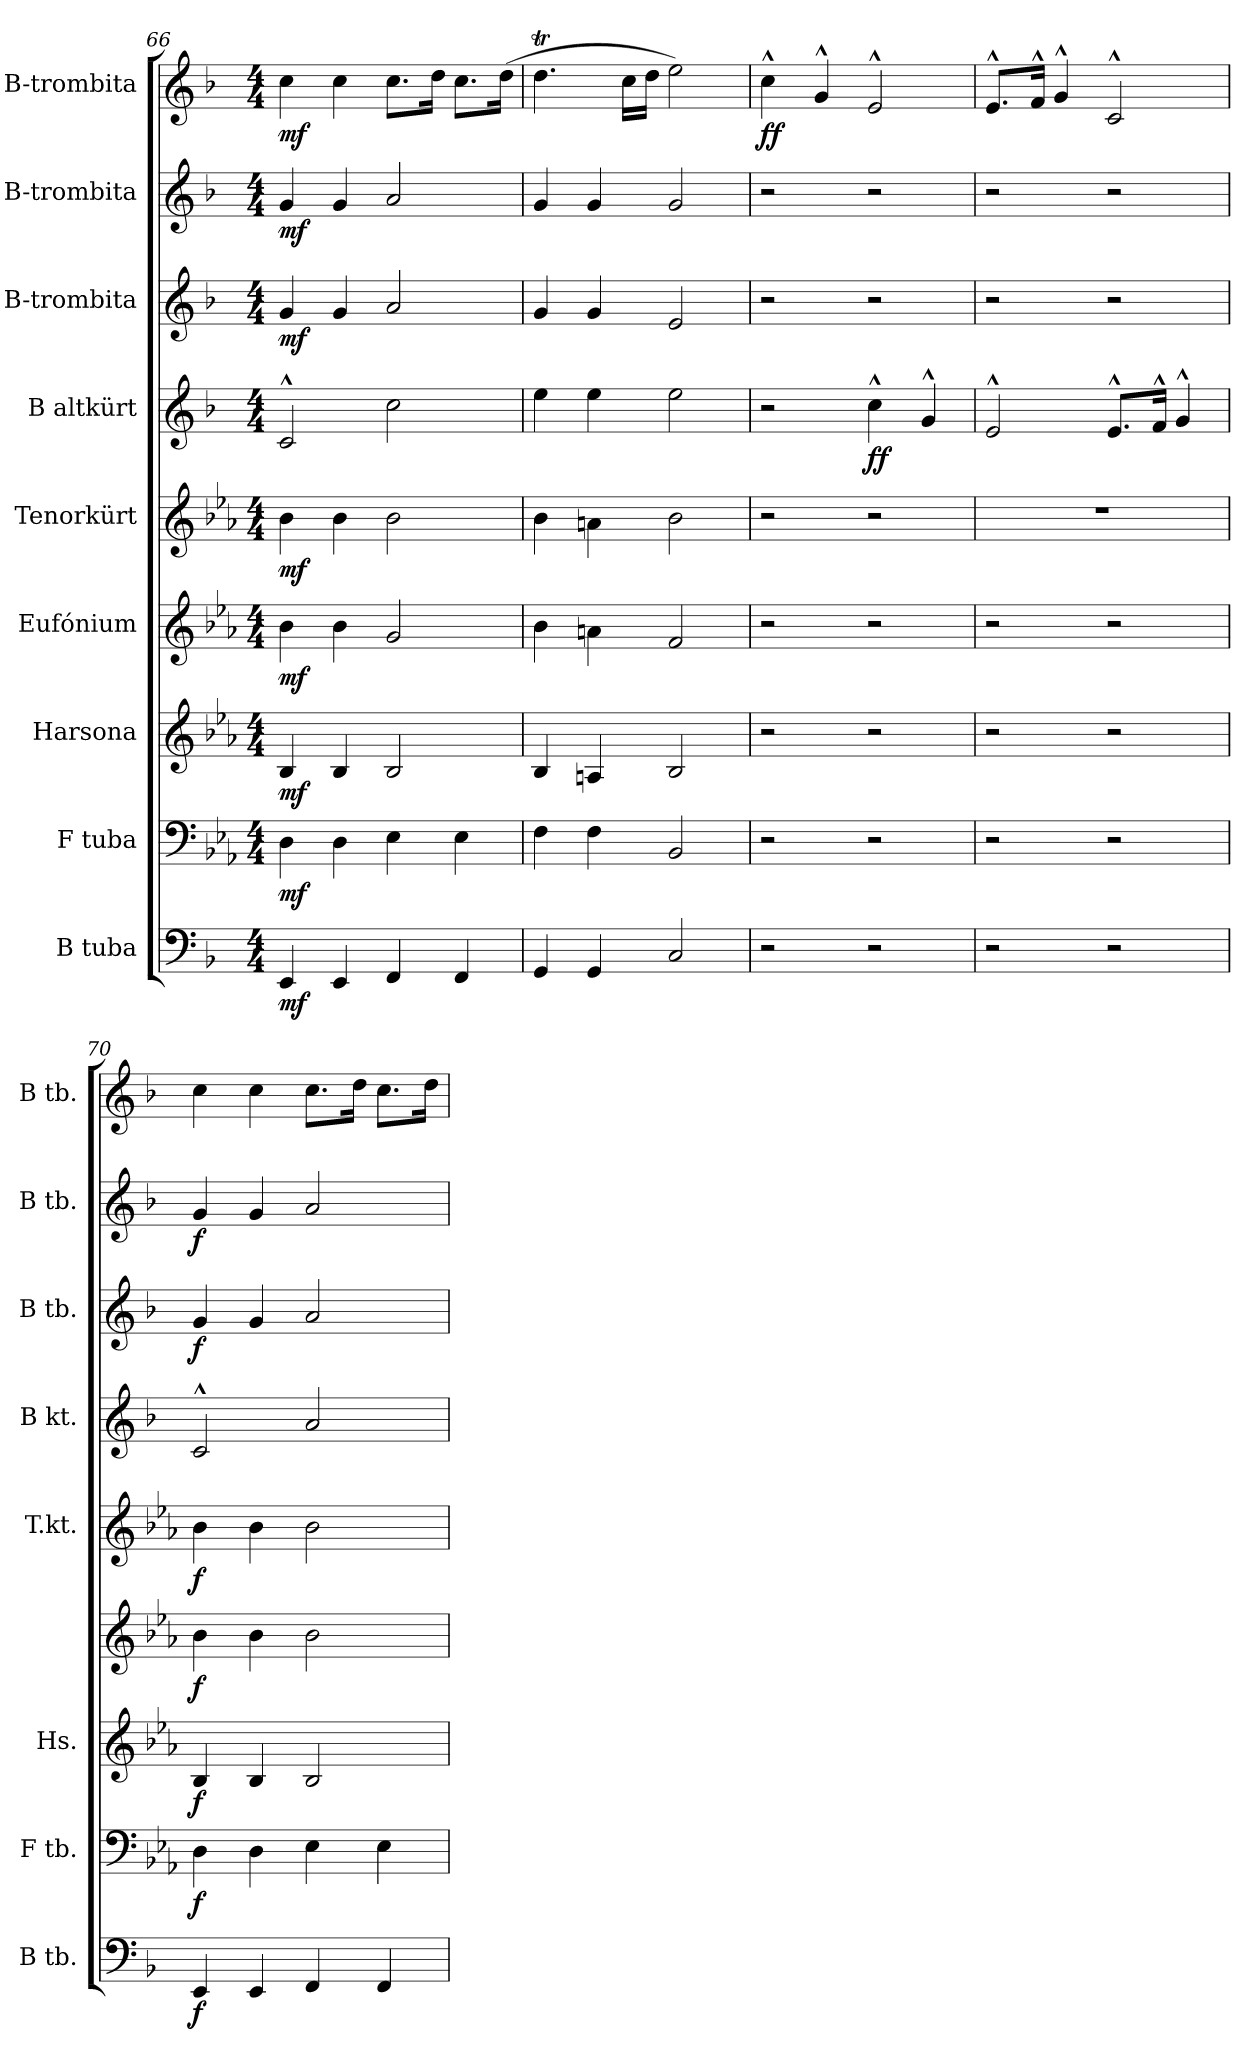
**kern	**dynam	**kern	**dynam	**kern	**dynam	**kern	**dynam	**kern	**dynam	**kern	**dynam	**kern	**dynam	**kern	**dynam	**kern	**dynam
*part9	*part9	*part8	*part8	*part7	*part7	*part6	*part6	*part5	*part5	*part4	*part4	*part3	*part3	*part2	*part2	*part1	*part1
*staff9	*staff9	*staff8	*staff8	*staff7	*staff7	*staff6	*staff6	*staff5	*staff5	*staff4	*staff4	*staff3	*staff3	*staff2	*staff2	*staff1	*staff1
*I"B tuba	*	*I"F tuba	*	*I"Harsona	*	*I"Eufónium	*	*I"Tenorkürt	*	*I"B altkürt	*	*I"B-trombita	*	*I"B-trombita	*	*I"B-trombita	*
*I'B tb.	*	*I'F tb.	*	*I'Hs.	*	*	*	*I'T.kt.	*	*I'B kt.	*	*I'B tb.	*	*I'B tb.	*	*I'B tb.	*
*clefF4	*	*clefF4	*	*clefG2	*	*clefG2	*	*clefG2	*	*clefG2	*	*clefG2	*	*clefG2	*	*clefG2	*
*ITrd1c2	*	*	*	*ITrd8c14	*	*ITrd8c14	*	*ITrd8c14	*	*ITrd1c2	*	*ITrd1c2	*	*ITrd1c2	*	*ITrd1c2	*
*k[b-e-a-]	*	*k[b-e-a-]	*	*k[b-e-a-]	*	*k[b-e-a-]	*	*k[b-e-a-]	*	*k[b-e-a-]	*	*k[b-e-a-]	*	*k[b-e-a-]	*	*k[b-e-a-]	*
*M4/4	*	*M4/4	*	*M4/4	*	*M4/4	*	*M4/4	*	*M4/4	*	*M4/4	*	*M4/4	*	*M4/4	*
=66	=66	=66	=66	=66	=66	=66	=66	=66	=66	=66	=66	=66	=66	=66	=66	=66	=66
!	!LO:DY:b	!	!LO:DY:b	!	!LO:DY:b	!	!LO:DY:b	!	!LO:DY:b	!	!	!	!LO:DY:b	!	!LO:DY:b	!	!LO:DY:b
4DD/	mf	4D\	mf	4BB-/	mf	4B-\	mf	4B-\	mf	2B-^^/	.	4f/	mf	4f/	mf	4b-\	mf
4DD/	.	4D\	.	4BB-/	.	4B-\	.	4B-\	.	.	.	4f/	.	4f/	.	4b-\	.
4EE-/	.	4E-\	.	2BB-/	.	2G/	.	2B-\	.	2b-\	.	2g/	.	2g/	.	8.b-\L	.
.	.	.	.	.	.	.	.	.	.	.	.	.	.	.	.	16cc\Jk	.
4EE-/	.	4E-\	.	.	.	.	.	.	.	.	.	.	.	.	.	8.b-\L	.
.	.	.	.	.	.	.	.	.	.	.	.	.	.	.	.	(>16cc\Jk	.
=67	=67	=67	=67	=67	=67	=67	=67	=67	=67	=67	=67	=67	=67	=67	=67	=67	=67
4FF/	.	4F\	.	4BB-/	.	4B-\	.	4B-\	.	4dd\	.	4f/	.	4f/	.	4.ccT\	.
4FF/	.	4F\	.	4AAn/	.	4An\	.	4An\	.	4dd\	.	4f/	.	4f/	.	.	.
.	.	.	.	.	.	.	.	.	.	.	.	.	.	.	.	16b-\LL	.
.	.	.	.	.	.	.	.	.	.	.	.	.	.	.	.	16cc\JJ	.
2BB-/	.	2BB-/	.	2BB-/	.	2F/	.	2B-\	.	2dd\	.	2d/	.	2f/	.	2dd\)	.
=68	=68	=68	=68	=68	=68	=68	=68	=68	=68	=68	=68	=68	=68	=68	=68	=68	=68
!	!	!	!	!	!	!	!	!	!	!	!	!	!	!	!	!	!LO:DY:b
2r	.	2r	.	2r	.	2r	.	2r	.	2r	.	2r	.	2r	.	4b-^^\	ff
.	.	.	.	.	.	.	.	.	.	.	.	.	.	.	.	4f^^/	.
!	!	!	!	!	!	!	!	!	!	!	!LO:DY:b	!	!	!	!	!	!
2r	.	2r	.	2r	.	2r	.	2r	.	4b-^^\	ff	2r	.	2r	.	2d^^/	.
.	.	.	.	.	.	.	.	.	.	4f^^/	.	.	.	.	.	.	.
!!LO:PB:g=z
=69	=69	=69	=69	=69	=69	=69	=69	=69	=69	=69	=69	=69	=69	=69	=69	=69	=69
2r	.	2r	.	2r	.	2r	.	1r	.	2d^^/	.	2r	.	2r	.	8.d^^/L	.
.	.	.	.	.	.	.	.	.	.	.	.	.	.	.	.	16e-^^/Jk	.
.	.	.	.	.	.	.	.	.	.	.	.	.	.	.	.	4f^^/	.
2r	.	2r	.	2r	.	2r	.	.	.	8.d^^/L	.	2r	.	2r	.	2B-^^/	.
.	.	.	.	.	.	.	.	.	.	16e-^^/Jk	.	.	.	.	.	.	.
.	.	.	.	.	.	.	.	.	.	4f^^/	.	.	.	.	.	.	.
=70	=70	=70	=70	=70	=70	=70	=70	=70	=70	=70	=70	=70	=70	=70	=70	=70	=70
!	!LO:DY:b	!	!LO:DY:b	!	!LO:DY:b	!	!LO:DY:b	!	!LO:DY:b	!	!	!	!LO:DY:b	!	!LO:DY:b	!	!
4DD/	f	4D\	f	4BB-/	f	4B-\	f	4B-\	f	2B-^^/	.	4f/	f	4f/	f	4b-\	.
4DD/	.	4D\	.	4BB-/	.	4B-\	.	4B-\	.	.	.	4f/	.	4f/	.	4b-\	.
4EE-/	.	4E-\	.	2BB-/	.	2B-\	.	2B-\	.	2g/	.	2g/	.	2g/	.	8.b-\L	.
.	.	.	.	.	.	.	.	.	.	.	.	.	.	.	.	16cc\Jk	.
4EE-/	.	4E-\	.	.	.	.	.	.	.	.	.	.	.	.	.	8.b-\L	.
.	.	.	.	.	.	.	.	.	.	.	.	.	.	.	.	16cc\Jk	.
=	=	=	=	=	=	=	=	=	=	=	=	=	=	=	=	=	=
*-	*-	*-	*-	*-	*-	*-	*-	*-	*-	*-	*-	*-	*-	*-	*-	*-	*-
